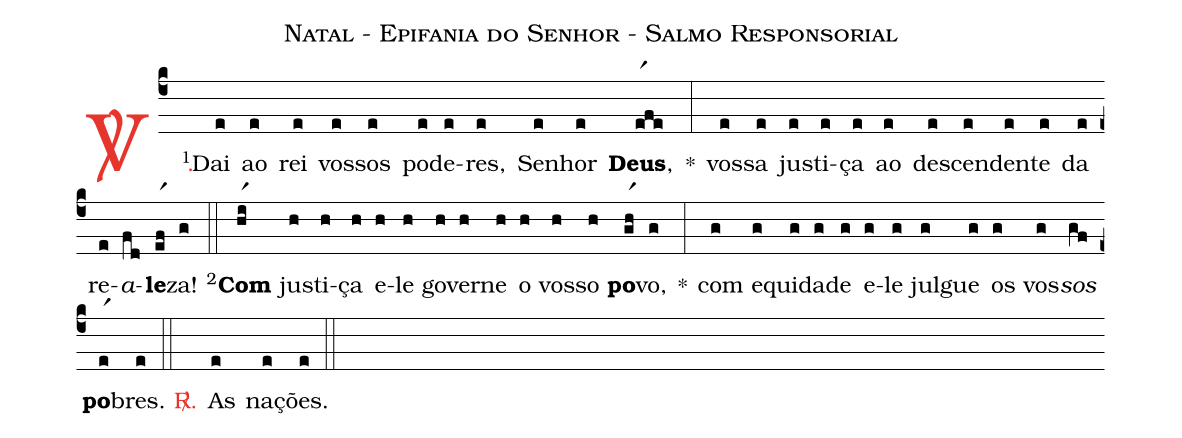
name: Natal - Epifania do Senhor - Salmo Responsorial;
%%
(c4)

<c><sp>V/</sp>.</c>() <v>\VSup{1}</v>Dai(e) ao(e) rei(e) vos(e)sos(e) po(e)de(e)res,(e) Se(e)nhor(e) <b>Deus</b>,(er1fe) *(:)
vos(e)sa(e) jus(e)ti(e)ça(e) ao(e) des(e)cen(e)den(e)te(e) da(e) re(e)<i>a</i>(fd)<b>le</b>(er1f)za!(g)

(::)

<v>\VSup{2}</v><b>Com</b>(hr1i) jus(h)ti(h)ça(h) e(h)le(h) go(h)ver(h)ne(h) o(h) vos(h)so(h) <b>po</b>(gr1h)vo,(g) *(:)
com(g) e(g)qui(g)da(g)de(g) e(g)le(g) jul(g)gue(g) os(g) vos(g)<i>sos</i>(gf) <b>po</b>(er1)bres.(e)

(::)

<c><sp>R/</sp>.</c>() As(e) na(e)ções.(e)

(::)
